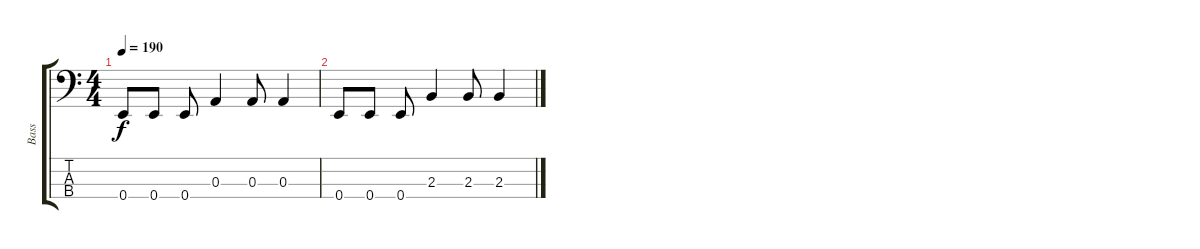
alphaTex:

\track ("Bass" "Bass") {instrument electricbassfinger}
\staff {score tabs}
\tuning (G2 D2 A1 E1) {hide}
\ts (4 4)
\tempo 190
\clef f4
\ks c
0.4.8{dy f} 0.4.8 0.4.8 0.3.4 0.3.8 0.3.4 |
0.4.8 0.4.8 0.4.8 2.3.4 2.3.8 2.3.4
